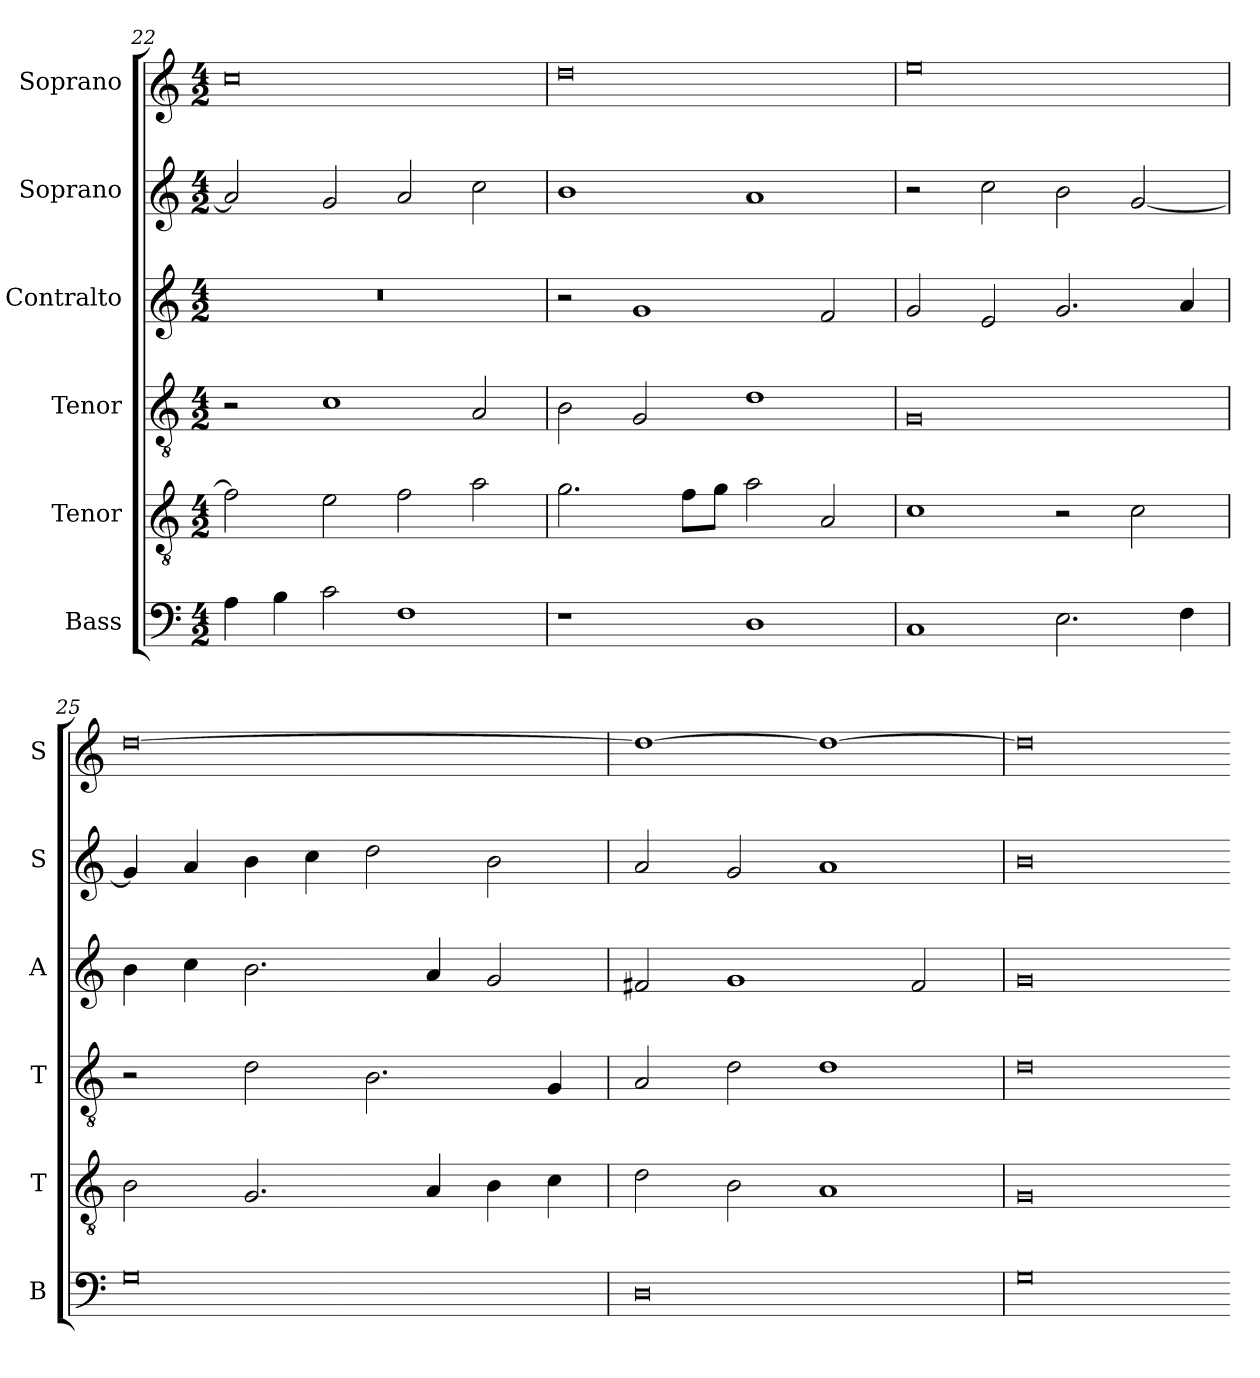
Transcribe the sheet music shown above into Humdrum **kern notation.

**kern	**kern	**kern	**kern	**kern	**kern
*part6	*part5	*part4	*part3	*part2	*part1
*staff6	*staff5	*staff4	*staff3	*staff2	*staff1
*I"Bass	*I"Tenor	*I"Tenor	*I"Contralto	*I"Soprano	*I"Soprano
*I'B	*I'T	*I'T	*I'A	*I'S	*I'S
*clefF4	*clefGv2	*clefGv2	*clefG2	*clefG2	*clefG2
*k[]	*k[]	*k[]	*k[]	*k[]	*k[]
*G:mix	*G:mix	*G:mix	*G:mix	*G:mix	*G:mix
*M4/2	*M4/2	*M4/2	*M4/2	*M4/2	*M4/2
=22	=22	=22	=22	=22	=22
4A	2f]	2r	0r	2a]	0cc
4B	.	.	.	.	.
2c	2e	1c	.	2g	.
1F	2f	.	.	2a	.
.	2a	2A	.	2cc	.
=23	=23	=23	=23	=23	=23
1r	2.g	2B	2r	1b	0dd
.	.	2G	1g	.	.
.	8f\L	.	.	.	.
.	8g\J	.	.	.	.
1D	2a	1d	.	1a	.
.	2A	.	2f	.	.
=24	=24	=24	=24	=24	=24
1C	1c	0G	2g	2r	0ee
.	.	.	2e	2cc	.
2.E	2r	.	2.g	2b	.
.	2c	.	.	[2g	.
4F	.	.	4a	.	.
=25	=25	=25	=25	=25	=25
0G	2B	2r	4b	4g]	[0dd
.	.	.	4cc	4a	.
.	2.G	2d	2.b	4b	.
.	.	.	.	4cc	.
.	.	2.B	.	2dd	.
.	4A	.	4a	.	.
.	4B	.	2g	2b	.
.	4c	4G	.	.	.
=26	=26	=26	=26	=26	=26
0D	2d	2A	2f#X	2a	1dd_
.	2B	2d	1g	2g	.
.	1A	1d	.	1a	1dd_
.	.	.	2f#	.	.
=27	=27	=27	=27	=27	=27
0G	0G	0d	0g	0b	0dd]
=-	=-	=-	=-	=-	=-
*-	*-	*-	*-	*-	*-
